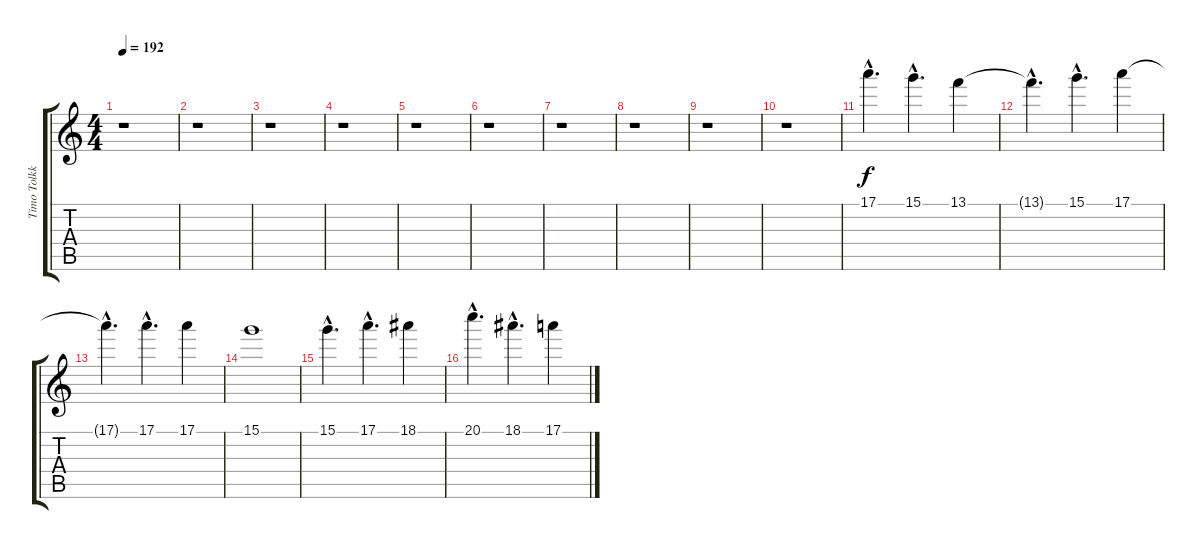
\track ("Timo Tolkki" "Timo Tolkk") {instrument distortionguitar}
\staff {score tabs}
\tuning (E4 B3 G3 D3 A2 E2) {hide}
\ts (4 4)
\tempo 192
\clef g2
\ks c
r.1{dy f instrument distortionguitar} |
r.1 |
r.1 |
r.1 |
r.1 |
r.1 |
r.1 |
r.1 |
r.1 |
r.1 |
17.1{hac}.4{d} 15.1{hac}.4{d} 13.1.4 |
13.1{hac t}.4{d} 15.1{hac}.4{d} 17.1.4 |
17.1{hac t}.4{d} 17.1{hac}.4{d} 17.1.4 |
15.1.1 |
15.1{hac}.4{d} 17.1{hac}.4{d} 18.1.4 |
20.1{hac}.4{d} 18.1{hac}.4{d} 17.1.4
